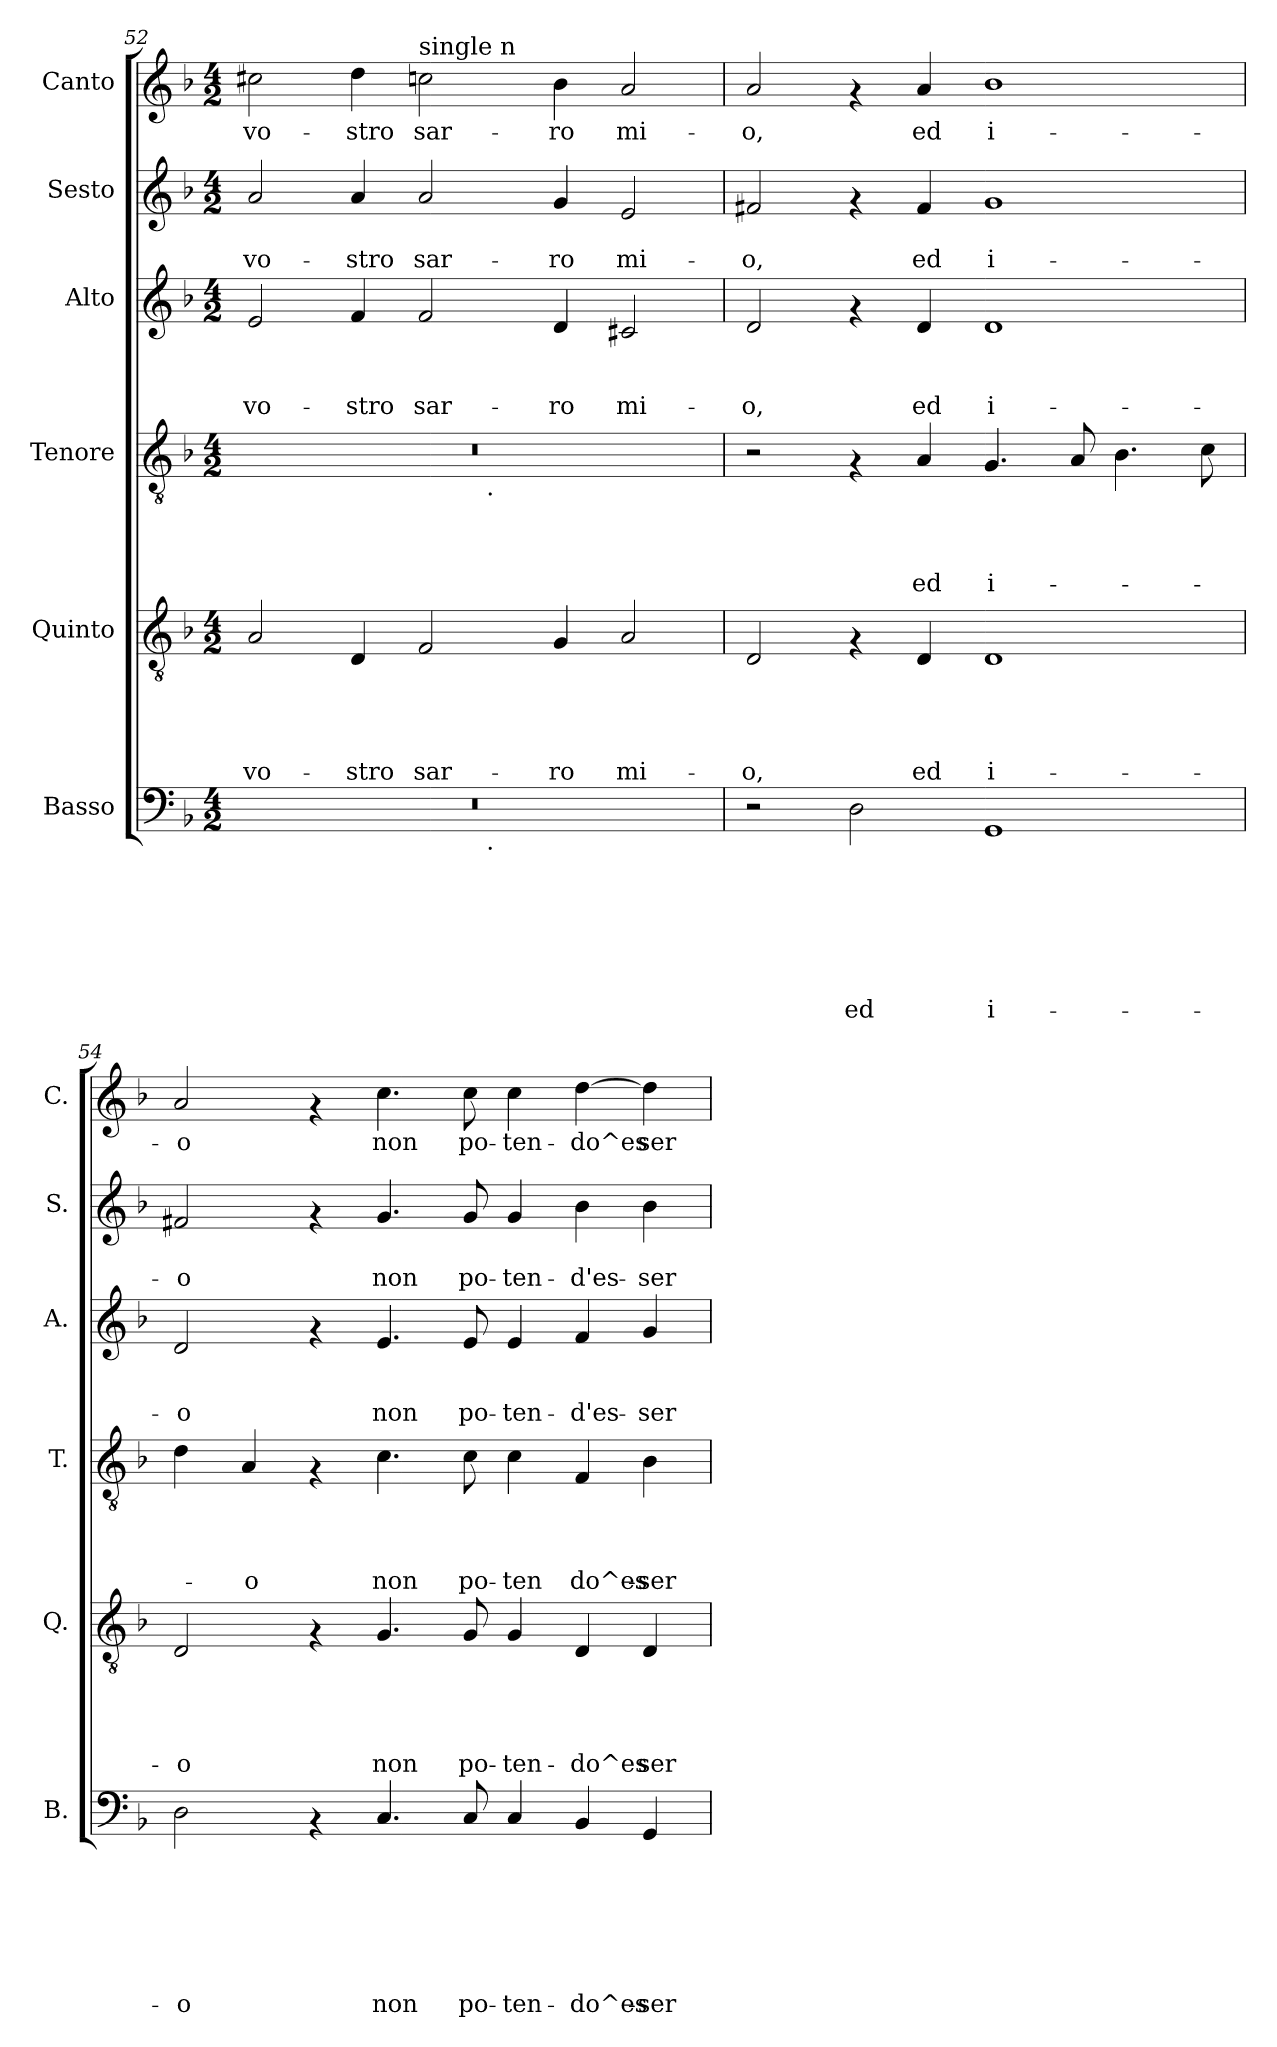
**kern	**text	**text	**text	**text	**text	**text	**text	**kern	**text	**text	**text	**text	**text	**kern	**text	**text	**text	**text	**kern	**text	**text	**text	**kern	**text	**text	**kern	**text
*part6	*part6	*part6	*part6	*part6	*part6	*part6	*part6	*part5	*part5	*part5	*part5	*part5	*part5	*part4	*part4	*part4	*part4	*part4	*part3	*part3	*part3	*part3	*part2	*part2	*part2	*part1	*part1
*staff6	*staff6	*staff6	*staff6	*staff6	*staff6	*staff6	*staff6	*staff5	*staff5	*staff5	*staff5	*staff5	*staff5	*staff4	*staff4	*staff4	*staff4	*staff4	*staff3	*staff3	*staff3	*staff3	*staff2	*staff2	*staff2	*staff1	*staff1
*I"Basso	*	*	*	*	*	*	*	*I"Quinto	*	*	*	*	*	*I"Tenore	*	*	*	*	*I"Alto	*	*	*	*I"Sesto	*	*	*I"Canto	*
*I'B.	*	*	*	*	*	*	*	*I'Q.	*	*	*	*	*	*I'T.	*	*	*	*	*I'A.	*	*	*	*I'S.	*	*	*I'C.	*
*clefF4	*	*	*	*	*	*	*	*clefGv2	*	*	*	*	*	*clefGv2	*	*	*	*	*clefG2	*	*	*	*clefG2	*	*	*clefG2	*
*k[b-]	*	*	*	*	*	*	*	*k[b-]	*	*	*	*	*	*k[b-]	*	*	*	*	*k[b-]	*	*	*	*k[b-]	*	*	*k[b-]	*
*F:	*	*	*	*	*	*	*	*F:	*	*	*	*	*	*F:	*	*	*	*	*F:	*	*	*	*F:	*	*	*F:	*
*M4/2	*	*	*	*	*	*	*	*M4/2	*	*	*	*	*	*M4/2	*	*	*	*	*M4/2	*	*	*	*M4/2	*	*	*M4/2	*
=52	=52	=52	=52	=52	=52	=52	=52	=52	=52	=52	=52	=52	=52	=52	=52	=52	=52	=52	=52	=52	=52	=52	=52	=52	=52	=52	=52
!	!	!	!	!	!	!	!	!	!	!	!	!	!LO:LY:b	!	!	!	!	!	!	!	!	!LO:LY:b	!	!	!LO:LY:b	!	!LO:LY:b
*^	*	*	*	*	*	*	*	*	*	*	*	*	*	*^	*	*	*	*	*	*	*	*	*	*	*	*	*
0r	1ryy	.	.	.	.	.	.	.	2A/	.	.	.	.	vo-	0r	1ryy	.	.	.	.	2e/	.	.	vo-	2a/	.	vo-	2cc#X\	vo-
!	!	!	!	!	!	!	!	!	!	!	!	!	!	!LO:LY:b	!	!	!	!	!	!	!	!	!	!LO:LY:b	!	!	!LO:LY:b	!	!LO:LY:b
.	.	.	.	.	.	.	.	.	4D/	.	.	.	.	-stro	.	.	.	.	.	.	4f/	.	.	-stro	4a/	.	-stro	4dd\	-stro
!	!	!	!	!	!	!	!	!	!	!	!	!	!	!	!	!	!	!	!	!	!	!	!	!	!	!	!	!LO:TX:a:t=single n	!
!	!	!	!	!	!	!	!	!	!	!	!	!	!	!LO:LY:b	!	!	!	!	!	!	!	!	!	!LO:LY:b	!	!	!LO:LY:b	!	!LO:LY:b
.	.	.	.	.	.	.	.	.	2F/	.	.	.	.	sar-	.	.	.	.	.	.	2f/	.	.	sar-	2a/	.	sar-	2cc\	sar-
!	!	!	!	!	!	!	!	!	!	!	!	!	!	!	!	!LO:TX:b:t=.	!	!	!	!	!	!	!	!	!	!	!	!	!
!	!LO:TX:b:t=.	!	!	!	!	!	!	!	!	!	!	!	!	!	!	!	!	!	!	!	!	!	!	!	!	!	!	!	!
.	1ryy	.	.	.	.	.	.	.	.	.	.	.	.	.	.	1ryy	.	.	.	.	.	.	.	.	.	.	.	.	.
!	!	!	!	!	!	!	!	!	!	!	!	!	!	!LO:LY:b	!	!	!	!	!	!	!	!	!	!LO:LY:b	!	!	!LO:LY:b	!	!LO:LY:b
.	.	.	.	.	.	.	.	.	4G/	.	.	.	.	-ro	.	.	.	.	.	.	4d/	.	.	-ro	4g/	.	-ro	4b-\	-ro
!	!	!	!	!	!	!	!	!	!	!	!	!	!	!LO:LY:b	!	!	!	!	!	!	!	!	!	!LO:LY:b	!	!	!LO:LY:b	!	!LO:LY:b
.	.	.	.	.	.	.	.	.	2A/	.	.	.	.	mi-	.	.	.	.	.	.	2c#X/	.	.	mi-	2e/	.	mi-	2a/	mi-
!!LO:PB:g=z
=53	=53	=53	=53	=53	=53	=53	=53	=53	=53	=53	=53	=53	=53	=53	=53	=53	=53	=53	=53	=53	=53	=53	=53	=53	=53	=53	=53	=53	=53
!	!	!	!	!	!	!	!	!	!	!	!	!	!	!LO:LY:b	!	!	!	!	!	!	!	!	!	!LO:LY:b	!	!	!LO:LY:b	!	!LO:LY:b
*v	*v	*	*	*	*	*	*	*	*	*	*	*	*	*	*v	*v	*	*	*	*	*	*	*	*	*	*	*	*	*
2r	.	.	.	.	.	.	.	2D/	.	.	.	.	-o,	2r	.	.	.	.	2d/	.	.	-o,	2f#X/	.	-o,	2a/	-o,
!	!	!	!	!	!	!	!LO:LY:b:rj	!	!	!	!	!	!	!	!	!	!	!	!	!	!	!	!	!	!	!	!
2D\	.	.	.	.	.	.	ed	4rF	.	.	.	.	.	4rF	.	.	.	.	4rf	.	.	.	4rf	.	.	4rf	.
!	!	!	!	!	!	!	!	!	!	!	!	!	!LO:LY:b	!	!	!	!	!LO:LY:b	!	!	!	!LO:LY:b	!	!	!LO:LY:b	!	!LO:LY:b
.	.	.	.	.	.	.	.	4D/	.	.	.	.	ed	4A/	.	.	.	ed	4d/	.	.	ed	4f#/	.	ed	4a/	ed
!	!	!	!	!	!	!	!LO:LY:b:rj	!	!	!	!	!	!LO:LY:b	!	!	!	!	!LO:LY:b	!	!	!	!LO:LY:b	!	!	!LO:LY:b	!	!LO:LY:b
1GG	.	.	.	.	.	.	i-	1D	.	.	.	.	i-	4.G/	.	.	.	i-	1d	.	.	i-	1g	.	i-	1b-	i-
.	.	.	.	.	.	.	.	.	.	.	.	.	.	8A/	.	.	.	.	.	.	.	.	.	.	.	.	.
.	.	.	.	.	.	.	.	.	.	.	.	.	.	4.B-\	.	.	.	.	.	.	.	.	.	.	.	.	.
.	.	.	.	.	.	.	.	.	.	.	.	.	.	8c\	.	.	.	.	.	.	.	.	.	.	.	.	.
=54	=54	=54	=54	=54	=54	=54	=54	=54	=54	=54	=54	=54	=54	=54	=54	=54	=54	=54	=54	=54	=54	=54	=54	=54	=54	=54	=54
!	!	!	!	!	!	!	!LO:LY:b:rj	!	!	!	!	!	!LO:LY:b	!	!	!	!	!	!	!	!	!LO:LY:b	!	!	!LO:LY:b	!	!LO:LY:b
2D\	.	.	.	.	.	.	-o	2D/	.	.	.	.	-o	4d\	.	.	.	.	2d/	.	.	-o	2f#X/	.	-o	2a/	-o
!	!	!	!	!	!	!	!	!	!	!	!	!	!	!	!	!	!	!LO:LY:b	!	!	!	!	!	!	!	!	!
.	.	.	.	.	.	.	.	.	.	.	.	.	.	4A/	.	.	.	-o	.	.	.	.	.	.	.	.	.
4rAA	.	.	.	.	.	.	.	4rF	.	.	.	.	.	4rF	.	.	.	.	4rf	.	.	.	4rf	.	.	4rf	.
!	!	!	!	!	!	!	!LO:LY:b:rj	!	!	!	!	!	!LO:LY:b	!	!	!	!	!LO:LY:b	!	!	!	!LO:LY:b	!	!	!LO:LY:b	!	!LO:LY:b
4.C/	.	.	.	.	.	.	non	4.G/	.	.	.	.	non	4.c\	.	.	.	non	4.e/	.	.	non	4.g/	.	non	4.cc\	non
!	!	!	!	!	!	!	!LO:LY:b:rj	!	!	!	!	!	!LO:LY:b	!	!	!	!	!LO:LY:b	!	!	!	!LO:LY:b	!	!	!LO:LY:b	!	!LO:LY:b
8C/	.	.	.	.	.	.	po-	8G/	.	.	.	.	po-	8c\	.	.	.	po-	8e/	.	.	po-	8g/	.	po-	8cc\	po-
!	!	!	!	!	!	!	!LO:LY:b:rj	!	!	!	!	!	!LO:LY:b	!	!	!	!	!LO:LY:b	!	!	!	!LO:LY:b	!	!	!LO:LY:b	!	!LO:LY:b
4C/	.	.	.	.	.	.	-ten-	4G/	.	.	.	.	-ten-	4c\	.	.	.	-ten	4e/	.	.	-ten-	4g/	.	-ten-	4cc\	-ten-
!	!	!	!	!	!	!	!LO:LY:b:rj	!	!	!	!	!	!LO:LY:b	!	!	!	!	!LO:LY:b	!	!	!	!LO:LY:b	!	!	!LO:LY:b	!	!LO:LY:b
4BB-/	.	.	.	.	.	.	-do^es-	4D/	.	.	.	.	-do^es	4F/	.	.	.	do^es-	4f/	.	.	-d'es-	4b-\	.	-d'es-	[<4dd\	-do^es
!	!	!	!	!	!	!	!LO:LY:b:rj	!	!	!	!	!	!LO:LY:b	!	!	!	!	!LO:LY:b	!	!	!	!LO:LY:b	!	!	!LO:LY:b	!	!LO:LY:b
4GG/	.	.	.	.	.	.	-ser	4D/	.	.	.	.	ser	4B-\	.	.	.	-ser	4g/	.	.	-ser	4b-\	.	-ser	4dd\]	ser
=	=	=	=	=	=	=	=	=	=	=	=	=	=	=	=	=	=	=	=	=	=	=	=	=	=	=	=
*-	*-	*-	*-	*-	*-	*-	*-	*-	*-	*-	*-	*-	*-	*-	*-	*-	*-	*-	*-	*-	*-	*-	*-	*-	*-	*-	*-
